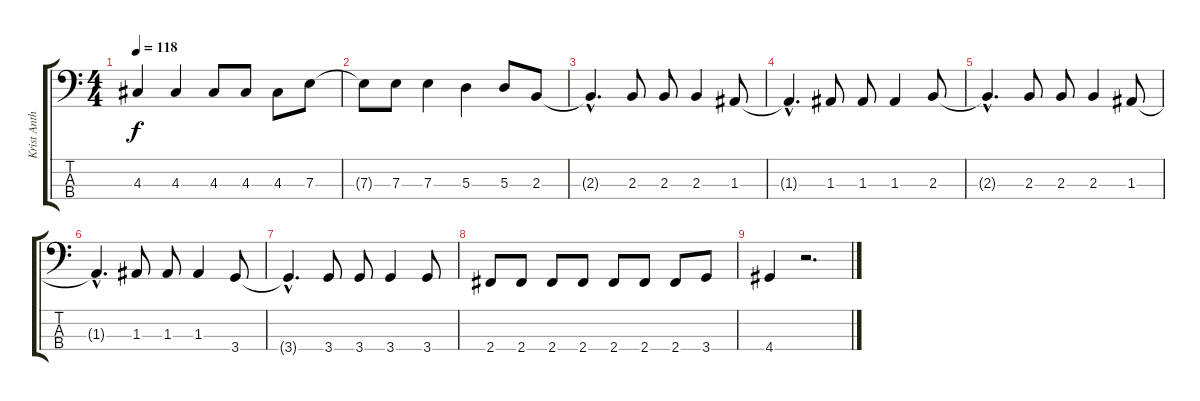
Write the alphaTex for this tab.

\track ("Krist Anthony Novoselic" "Krist Anth") {instrument electricbasspick}
\staff {score tabs}
\tuning (G2 D2 A1 E1) {hide}
\ts (4 4)
\tempo 118
\clef f4
\ks c
4.3.4{dy f} 4.3.4 4.3.8 4.3.8 4.3.8 7.3.8 |
7.3{t}.8 7.3.8 7.3.4 5.3.4 5.3.8 2.3.8 |
2.3{hac t}.4{d} 2.3.8 2.3.8 2.3.4 1.3.8 |
1.3{hac t}.4{d} 1.3.8 1.3.8 1.3.4 2.3.8 |
2.3{hac t}.4{d} 2.3.8 2.3.8 2.3.4 1.3.8 |
1.3{hac t}.4{d} 1.3.8 1.3.8 1.3.4 3.4.8 |
3.4{hac t}.4{d} 3.4.8 3.4.8 3.4.4 3.4.8 |
2.4.8 2.4.8 2.4.8 2.4.8 2.4.8 2.4.8 2.4.8 3.4.8 |
4.4.4 r.2{d}
